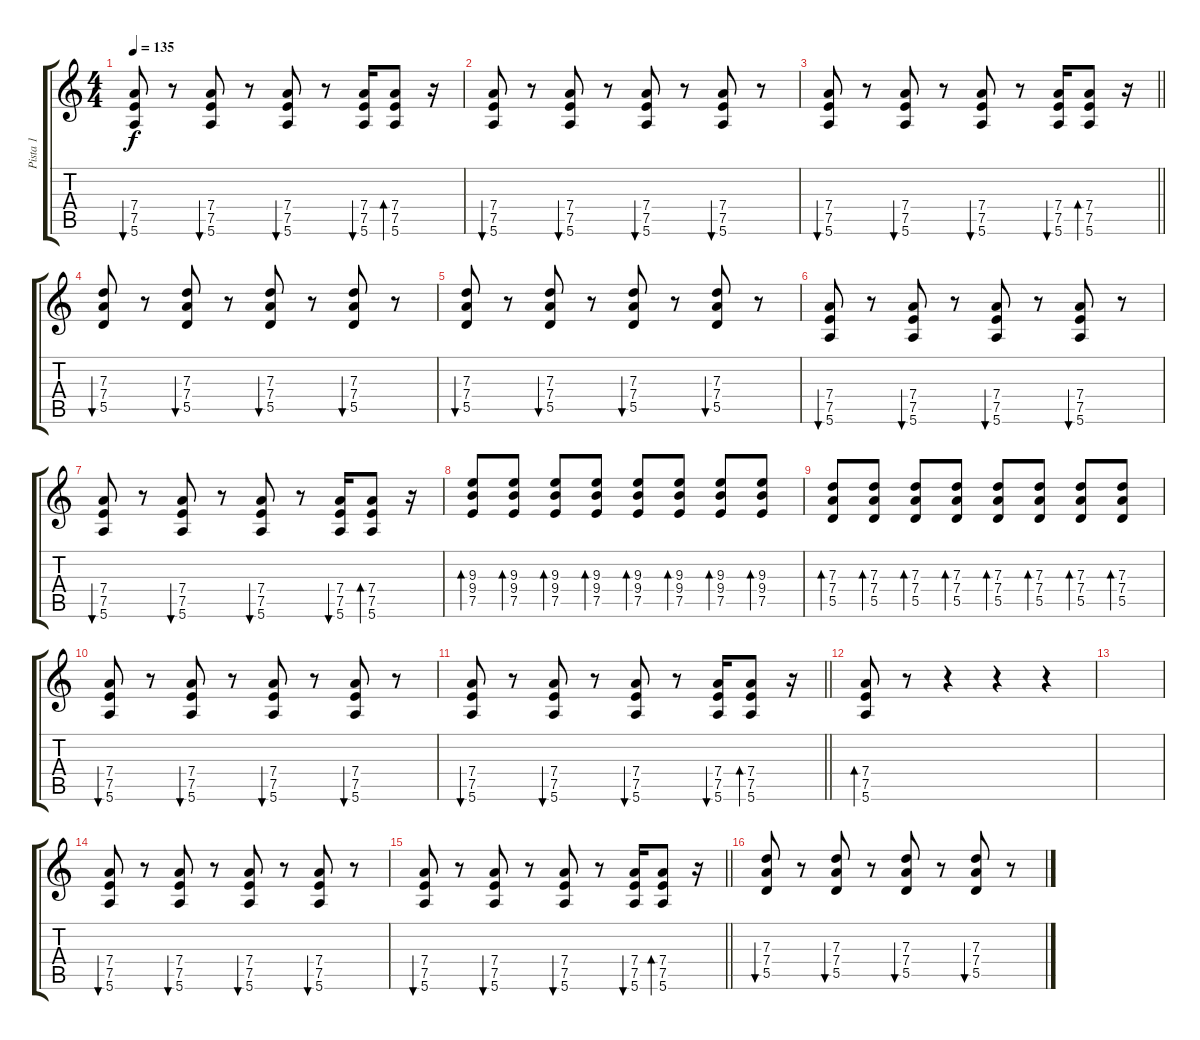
\track ("Pista 1" "Pista 1") {instrument overdrivenguitar}
\staff {score tabs}
\tuning (E4 B3 G3 D3 A2 E2) {hide}
\ts (4 4)
\tempo 135
\clef g2
\ks c
(7.4 7.5 5.6).8{bu 30 dy f} r.8 (7.4 7.5 5.6).8{bu 30} r.8 (7.4 7.5 5.6).8{bu 30} r.8 (7.4 7.5 5.6).16{bu 30} (7.4 7.5 5.6).8{bd 30} r.16 |
(7.4 7.5 5.6).8{bu 30} r.8 (7.4 7.5 5.6).8{bu 30} r.8 (7.4 7.5 5.6).8{bu 30} r.8 (7.4 7.5 5.6).8{bu 30} r.8 |
\barLineRight lightlight
(7.4 7.5 5.6).8{bu 30} r.8 (7.4 7.5 5.6).8{bu 30} r.8 (7.4 7.5 5.6).8{bu 30} r.8 (7.4 7.5 5.6).16{bu 30} (7.4 7.5 5.6).8{bd 30} r.16 |
(7.3 7.4 5.5).8{bu 30} r.8 (7.3 7.4 5.5).8{bu 30} r.8 (7.3 7.4 5.5).8{bu 30} r.8 (7.3 7.4 5.5).8{bu 30} r.8 |
(7.3 7.4 5.5).8{bu 30} r.8 (7.3 7.4 5.5).8{bu 30} r.8 (7.3 7.4 5.5).8{bu 30} r.8 (7.3 7.4 5.5).8{bu 30} r.8 |
(7.4 7.5 5.6).8{bu 30} r.8 (7.4 7.5 5.6).8{bu 30} r.8 (7.4 7.5 5.6).8{bu 30} r.8 (7.4 7.5 5.6).8{bu 30} r.8 |
(7.4 7.5 5.6).8{bu 30} r.8 (7.4 7.5 5.6).8{bu 30} r.8 (7.4 7.5 5.6).8{bu 30} r.8 (7.4 7.5 5.6).16{bu 30} (7.4 7.5 5.6).8{bd 30} r.16 |
(9.3 9.4 7.5).8{bd 30} (9.3 9.4 7.5).8{bd 30} (9.3 9.4 7.5).8{bd 30} (9.3 9.4 7.5).8{bd 30} (9.3 9.4 7.5).8{bd 30} (9.3 9.4 7.5).8{bd 30} (9.3 9.4 7.5).8{bd 30} (9.3 9.4 7.5).8{bd 30} |
(7.3 7.4 5.5).8{bd 30} (7.3 7.4 5.5).8{bd 30} (7.3 7.4 5.5).8{bd 30} (7.3 7.4 5.5).8{bd 30} (7.3 7.4 5.5).8{bd 30} (7.3 7.4 5.5).8{bd 30} (7.3 7.4 5.5).8{bd 30} (7.3 7.4 5.5).8{bd 30} |
(7.4 7.5 5.6).8{bu 30} r.8 (7.4 7.5 5.6).8{bu 30} r.8 (7.4 7.5 5.6).8{bu 30} r.8 (7.4 7.5 5.6).8{bu 30} r.8 |
\barLineRight lightlight
(7.4 7.5 5.6).8{bu 30} r.8 (7.4 7.5 5.6).8{bu 30} r.8 (7.4 7.5 5.6).8{bu 30} r.8 (7.4 7.5 5.6).16{bu 30} (7.4 7.5 5.6).8{bd 30} r.16 |
(7.4 7.5 5.6).8{bd 60} r.8 r.4 r.4 r.4 |
|
(7.4 7.5 5.6).8{bu 30} r.8 (7.4 7.5 5.6).8{bu 30} r.8 (7.4 7.5 5.6).8{bu 30} r.8 (7.4 7.5 5.6).8{bu 30} r.8 |
\barLineRight lightlight
(7.4 7.5 5.6).8{bu 30} r.8 (7.4 7.5 5.6).8{bu 30} r.8 (7.4 7.5 5.6).8{bu 30} r.8 (7.4 7.5 5.6).16{bu 30} (7.4 7.5 5.6).8{bd 30} r.16 |
(7.3 7.4 5.5).8{bu 30} r.8 (7.3 7.4 5.5).8{bu 30} r.8 (7.3 7.4 5.5).8{bu 30} r.8 (7.3 7.4 5.5).8{bu 30} r.8
